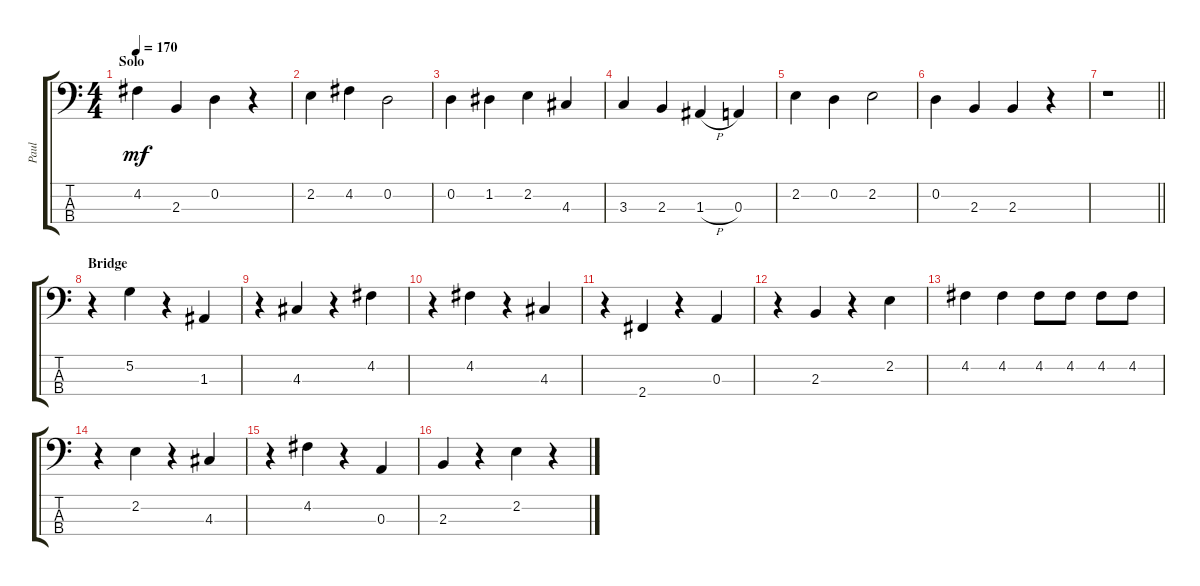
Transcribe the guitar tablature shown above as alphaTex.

\track ("Paul" "Paul") {mute instrument electricbassfinger}
\staff {score tabs}
\tuning (G2 D2 A1 E1) {hide}
\ts (4 4)
\section ("" "Solo")
\tempo 170
\clef f4
\ks c
4.2.4{dy mf} 2.3.4 0.2.4 r.4 |
2.2.4 4.2.4 0.2.2 |
0.2.4 1.2.4 2.2.4 4.3.4 |
3.3.4 2.3.4 1.3{h}.4 0.3.4 |
2.2.4 0.2.4 2.2.2 |
0.2.4 2.3.4 2.3.4 r.4 |
\barLineRight lightlight
r.1 |
\section ("" "Bridge")
r.4 5.2.4 r.4 1.3.4 |
r.4 4.3.4 r.4 4.2.4 |
r.4 4.2.4 r.4 4.3.4 |
r.4 2.4.4 r.4 0.3.4 |
r.4 2.3.4 r.4 2.2.4 |
4.2.4 4.2.4 4.2.8 4.2.8 4.2.8 4.2.8 |
r.4 2.2.4 r.4 4.3.4 |
r.4 4.2.4 r.4 0.3.4 |
2.3.4 r.4 2.2.4 r.4
